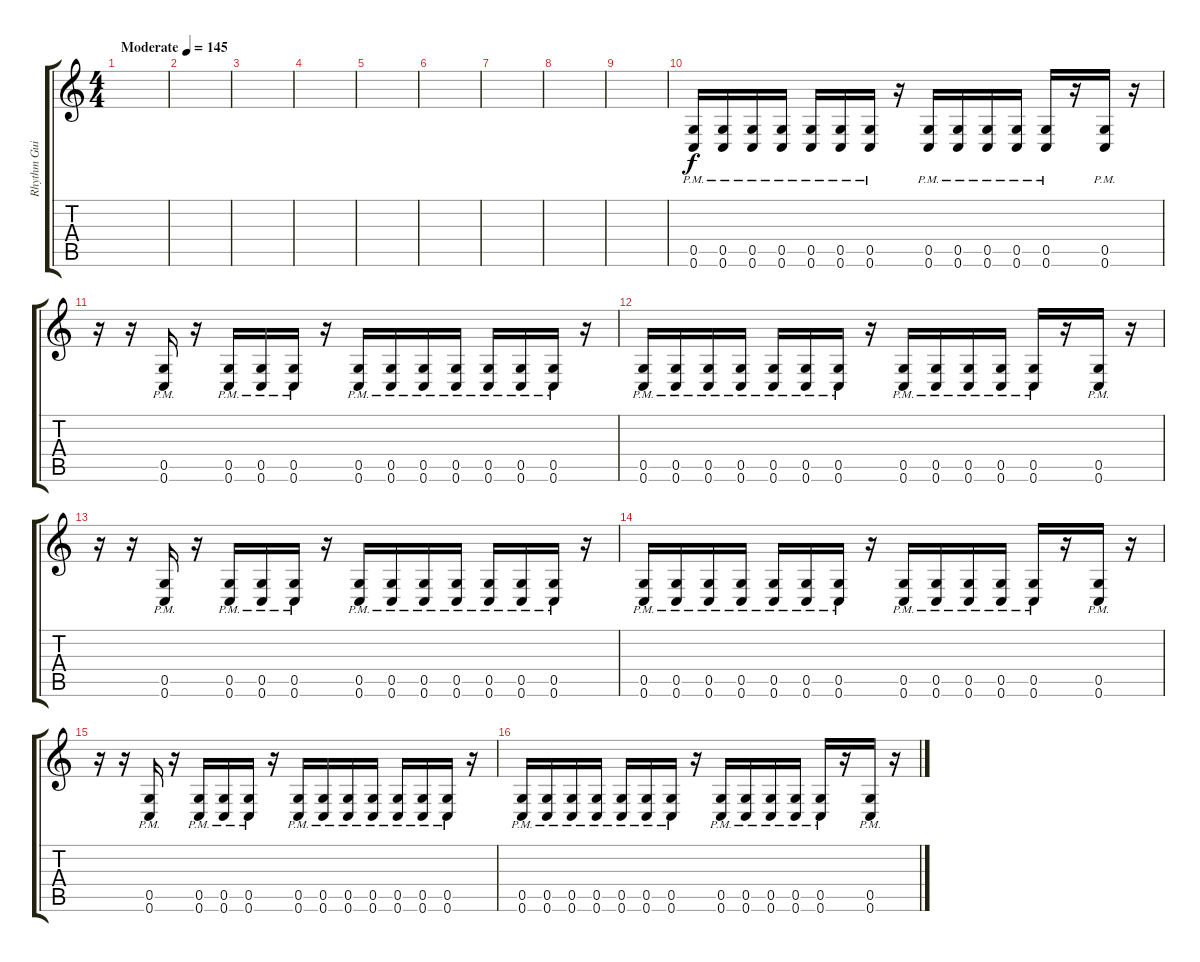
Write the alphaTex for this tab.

\track ("Rhythm Guitar 2" "Rhythm Gui") {instrument distortionguitar}
\staff {score tabs}
\tuning (D4 A3 F3 C3 G2 C2) {hide}
\ts (4 4)
\tempo (145 "Moderate")
\clef g2
\ks c
|
|
|
|
|
|
|
|
|
(0.5{pm} 0.6{pm}).16 (0.5{pm} 0.6{pm}).16 (0.5{pm} 0.6{pm}).16 (0.5{pm} 0.6{pm}).16 (0.5{pm} 0.6{pm}).16 (0.5{pm} 0.6{pm}).16 (0.5{pm} 0.6{pm}).16 r.16 (0.5{pm} 0.6{pm}).16 (0.5{pm} 0.6{pm}).16 (0.5{pm} 0.6{pm}).16 (0.5{pm} 0.6{pm}).16 (0.5{pm} 0.6{pm}).16 r.16 (0.5{pm} 0.6{pm}).16 r.16 |
r.16 r.16 (0.5{pm} 0.6{pm}).16 r.16 (0.5{pm} 0.6{pm}).16 (0.5{pm} 0.6{pm}).16 (0.5{pm} 0.6{pm}).16 r.16 (0.5{pm} 0.6{pm}).16 (0.5{pm} 0.6{pm}).16 (0.5{pm} 0.6{pm}).16 (0.5{pm} 0.6{pm}).16 (0.5{pm} 0.6{pm}).16 (0.5{pm} 0.6{pm}).16 (0.5{pm} 0.6{pm}).16 r.16 |
(0.5{pm} 0.6{pm}).16 (0.5{pm} 0.6{pm}).16 (0.5{pm} 0.6{pm}).16 (0.5{pm} 0.6{pm}).16 (0.5{pm} 0.6{pm}).16 (0.5{pm} 0.6{pm}).16 (0.5{pm} 0.6{pm}).16 r.16 (0.5{pm} 0.6{pm}).16 (0.5{pm} 0.6{pm}).16 (0.5{pm} 0.6{pm}).16 (0.5{pm} 0.6{pm}).16 (0.5{pm} 0.6{pm}).16 r.16 (0.5{pm} 0.6{pm}).16 r.16 |
r.16 r.16 (0.5{pm} 0.6{pm}).16 r.16 (0.5{pm} 0.6{pm}).16 (0.5{pm} 0.6{pm}).16 (0.5{pm} 0.6{pm}).16 r.16 (0.5{pm} 0.6{pm}).16 (0.5{pm} 0.6{pm}).16 (0.5{pm} 0.6{pm}).16 (0.5{pm} 0.6{pm}).16 (0.5{pm} 0.6{pm}).16 (0.5{pm} 0.6{pm}).16 (0.5{pm} 0.6{pm}).16 r.16 |
(0.5{pm} 0.6{pm}).16 (0.5{pm} 0.6{pm}).16 (0.5{pm} 0.6{pm}).16 (0.5{pm} 0.6{pm}).16 (0.5{pm} 0.6{pm}).16 (0.5{pm} 0.6{pm}).16 (0.5{pm} 0.6{pm}).16 r.16 (0.5{pm} 0.6{pm}).16 (0.5{pm} 0.6{pm}).16 (0.5{pm} 0.6{pm}).16 (0.5{pm} 0.6{pm}).16 (0.5{pm} 0.6{pm}).16 r.16 (0.5{pm} 0.6{pm}).16 r.16 |
r.16 r.16 (0.5{pm} 0.6{pm}).16 r.16 (0.5{pm} 0.6{pm}).16 (0.5{pm} 0.6{pm}).16 (0.5{pm} 0.6{pm}).16 r.16 (0.5{pm} 0.6{pm}).16 (0.5{pm} 0.6{pm}).16 (0.5{pm} 0.6{pm}).16 (0.5{pm} 0.6{pm}).16 (0.5{pm} 0.6{pm}).16 (0.5{pm} 0.6{pm}).16 (0.5{pm} 0.6{pm}).16 r.16 |
(0.5{pm} 0.6{pm}).16 (0.5{pm} 0.6{pm}).16 (0.5{pm} 0.6{pm}).16 (0.5{pm} 0.6{pm}).16 (0.5{pm} 0.6{pm}).16 (0.5{pm} 0.6{pm}).16 (0.5{pm} 0.6{pm}).16 r.16 (0.5{pm} 0.6{pm}).16 (0.5{pm} 0.6{pm}).16 (0.5{pm} 0.6{pm}).16 (0.5{pm} 0.6{pm}).16 (0.5{pm} 0.6{pm}).16 r.16 (0.5{pm} 0.6{pm}).16 r.16
